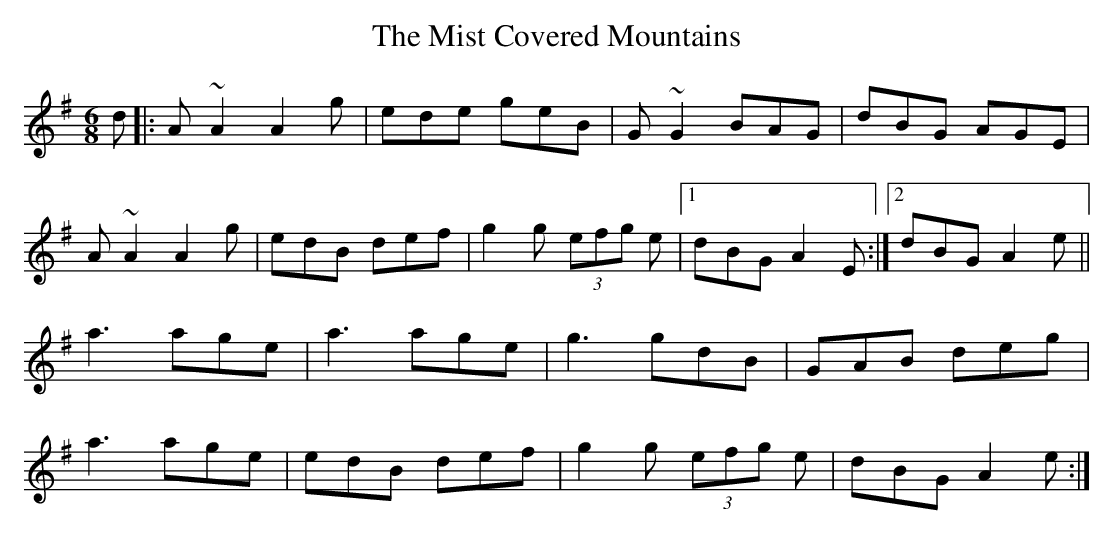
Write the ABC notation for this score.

X:1
T:The Mist Covered Mountains
M:6/8
L:1/8
K:Ador
d|:A~A2 A2g|ede geB|G~G2 BAG|dBG AGE|
A~A2 A2g|edB def|g2g (3efg e|1 dBG A2E:|2 dBG A2e||
a3 age|a3 age|g3 gdB|GAB deg|
a3 age|edB def|g2g (3efg e|dBG A2e:|
